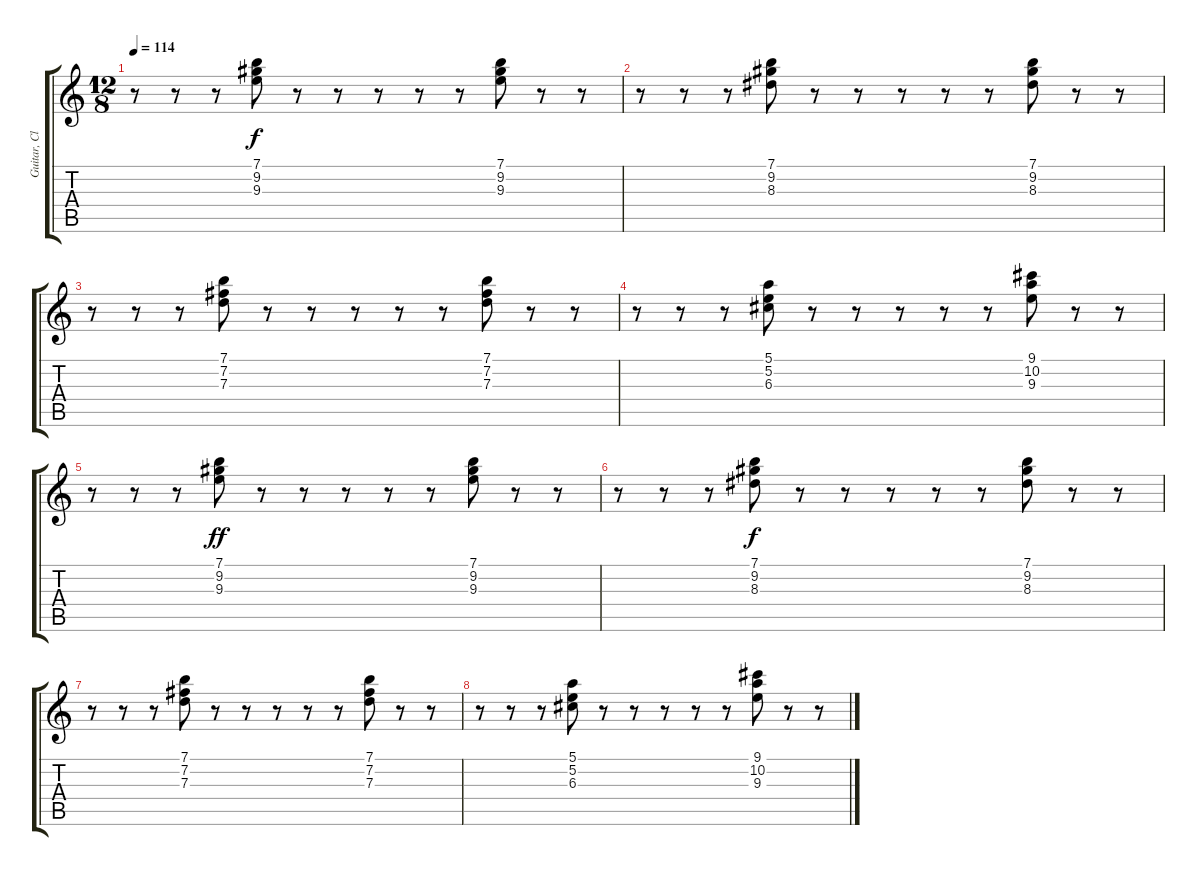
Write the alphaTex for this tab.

\track ("Guitar, Clean 1" "Guitar, Cl") {instrument electricguitarclean}
\staff {score tabs}
\tuning (E4 B3 G3 D3 A2 E2) {hide}
\ts (12 8)
\tempo 114
\clef g2
\ks c
r.8{dy f} r.8 r.8 (7.1 9.2 9.3).8 r.8 r.8 r.8 r.8 r.8 (7.1 9.2 9.3).8 r.8 r.8 |
r.8 r.8 r.8 (7.1 9.2 8.3).8 r.8 r.8 r.8 r.8 r.8 (7.1 9.2 8.3).8 r.8 r.8 |
r.8 r.8 r.8 (7.1 7.2 7.3).8 r.8 r.8 r.8 r.8 r.8 (7.1 7.2 7.3).8 r.8 r.8 |
r.8 r.8 r.8 (5.1 5.2 6.3).8 r.8 r.8 r.8 r.8 r.8 (9.1 10.2 9.3).8 r.8 r.8 |
r.8{volume 2} r.8 r.8 (7.1 9.2 9.3).8{dy ff} r.8 r.8 r.8 r.8 r.8 (7.1 9.2 9.3).8 r.8 r.8 |
r.8 r.8 r.8 (7.1 9.2 8.3).8{dy f} r.8 r.8 r.8 r.8 r.8 (7.1 9.2 8.3).8 r.8 r.8 |
r.8 r.8 r.8 (7.1 7.2 7.3).8 r.8 r.8 r.8 r.8 r.8 (7.1 7.2 7.3).8 r.8 r.8 |
r.8 r.8 r.8 (5.1 5.2 6.3).8 r.8 r.8 r.8 r.8 r.8 (9.1 10.2 9.3).8 r.8 r.8
